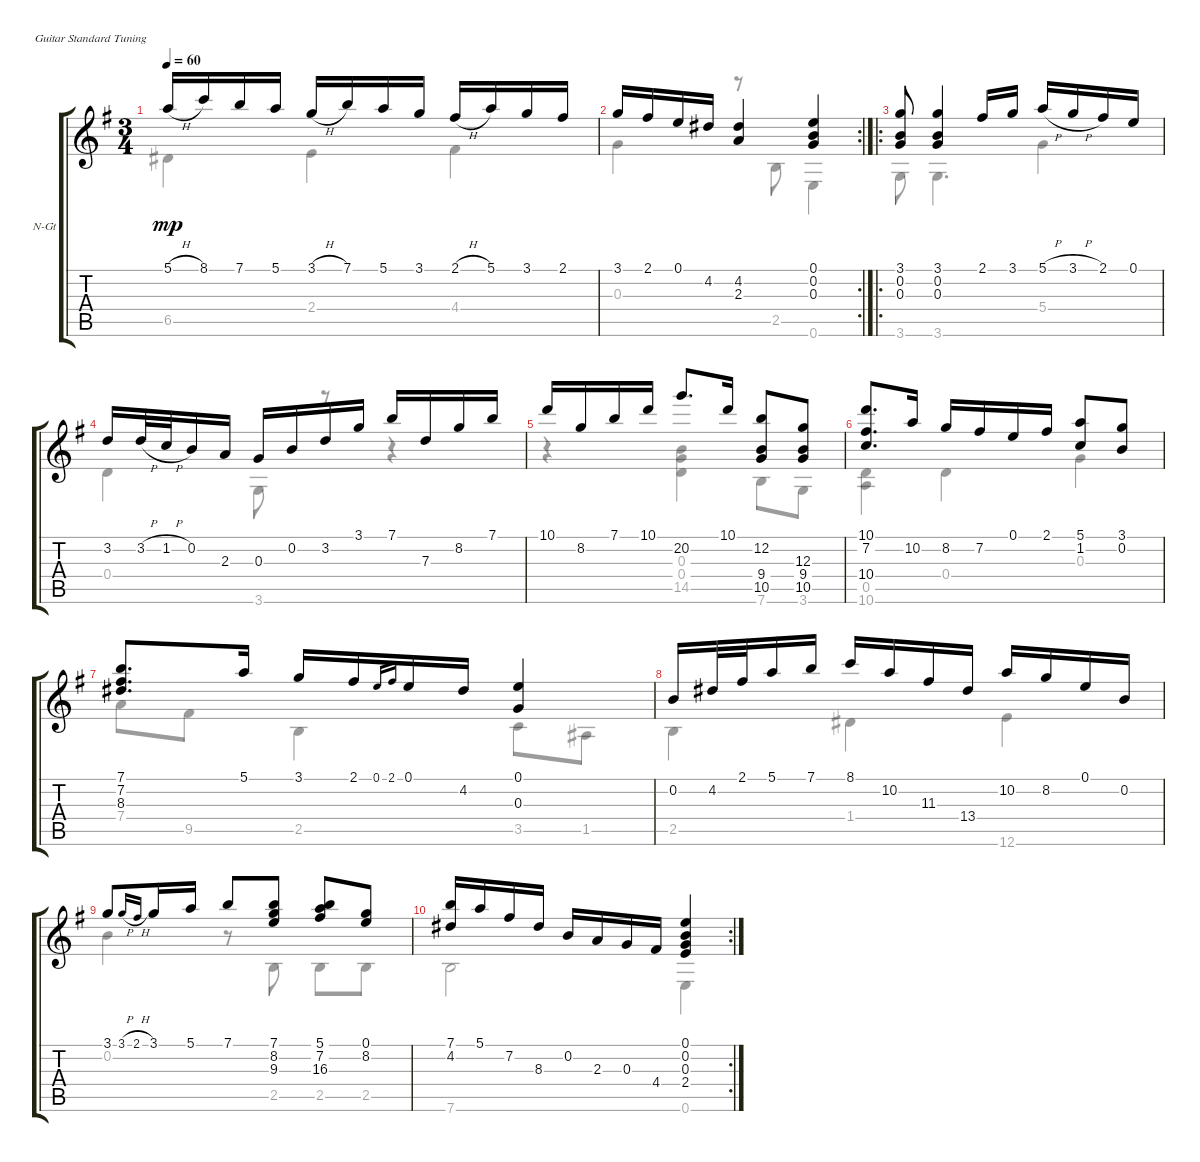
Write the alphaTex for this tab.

\defaultSystemsLayout 4
\bracketExtendMode groupsimilarinstruments
\firstSystemTrackNameOrientation horizontal
\otherSystemsTrackNameOrientation horizontal
\track ("Nylon Guitar" "N-Gt") {instrument acousticguitarnylon}
\staff {score tabs}
\tuning (E4 B3 G3 D3 A2 E2)
\voice
\ts (3 4)
\tempo 60
\clef g2
\ks g
5.1{h}.16{dy mp} 8.1.16 7.1.16 5.1.16 3.1{h}.16 7.1.16 5.1.16 3.1.16 2.1{h}.16 5.1.16 3.1.16 2.1.16 |
\rc 2
3.1.16 2.1.16 0.1.16 4.2.16 (4.2 2.3).4 (0.3 0.2 0.1).4 |
\ro
(3.1 0.2 0.3).8 (0.3 0.2 3.1).4 2.1.16 3.1.16 5.1{h}.16 3.1{h}.16 2.1.16 0.1.16 |
3.2.16 3.2{h}.32 1.2{h}.32 0.2.16 2.3.16 0.3.16 0.2.16 3.2.16 3.1.16 7.1.16 7.3.16 8.2.16 7.1.16 |
10.1.16 8.2.16 7.1.16 10.1.16 20.2.8{d} 10.1.16 (12.2 9.4 10.5).8 (10.5 9.4 12.3).8 |
(10.4 7.2 10.1).8{d} 10.2.16 8.2.16 7.2.16 0.1.16 2.1.16 (5.1 1.2).8 (0.2 3.1).8 |
(7.1 7.2 8.3).8{d} 5.1.16 3.1.16 2.1.16 0.1.16{gr onbeat} 2.1.16{gr onbeat} 0.1.16 4.2.16 (0.1 0.3).4 |
0.2.16 4.2.32 2.1.32 5.1.16 7.1.16 8.1.16 10.2.16 11.3.16 13.4.16 10.2.16 8.2.16 0.1.16 0.2.16 |
3.1.8 3.1{h}.16{gr onbeat} 2.1{h}.16{gr onbeat} 3.1.16 5.1.16 7.1.8 (7.1 8.2 9.3).8 (7.2 5.1 16.3).8 (8.2 0.1).8 |
\rc 2
(4.2 7.1).16 5.1.16 7.2.16 8.3.16 0.2.16 2.3.16 0.3.16 4.4.16 (2.4 0.3 0.2 0.1).4
\voice
\clef g2
\ottava regular
\simile none
\ks g
6.5.4{dy mp} 2.4.4 4.4.4 |
0.3.4 r.8 2.5.8 0.6.4 |
3.6.8 3.6.4{d} 5.4.4 |
0.4.4 3.6.8 r.8 r.4 |
r.4 (14.5 0.3 0.4).4 7.6.8 3.6.8 |
(10.6 0.5).4 0.4.4 0.3.4 |
7.4.8 9.5.8 2.5.4 3.5.8 1.5.8 |
2.5.4 1.4.4 12.6.4 |
0.2.4 r.8 2.5.8 2.5.8 2.5.8 |
7.6.2 0.6.4
